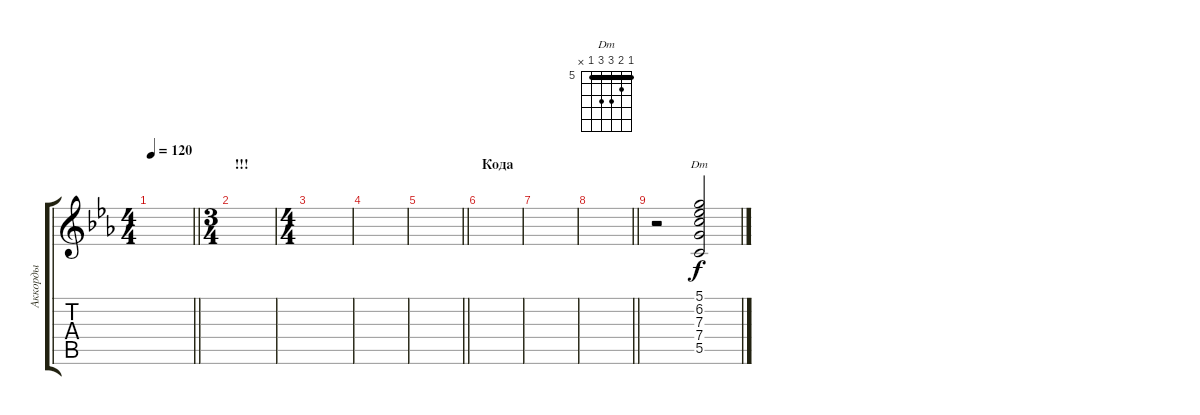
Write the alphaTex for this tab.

\track ("Аккорды" "Аккорды") {instrument electricguitarclean}
\staff {score tabs}
\tuning (D4 A3 F3 C3 G2 D2) {hide}
\chord ("Dm" 5 6 7 7 5 x) {firstfret 5 barre 5}
\ts (4 4)
\tempo 120
\clef g2
\barLineRight lightlight
\ks cminor
|
\ts (3 4)
\section ("" "!!!")
|
\ts (4 4)
|
|
\barLineRight lightlight
|
\section ("" "Кода")
|
|
\barLineRight lightlight
|
r.2 (5.1 6.2 7.3 7.4 5.5).2{ch "Dm"}
